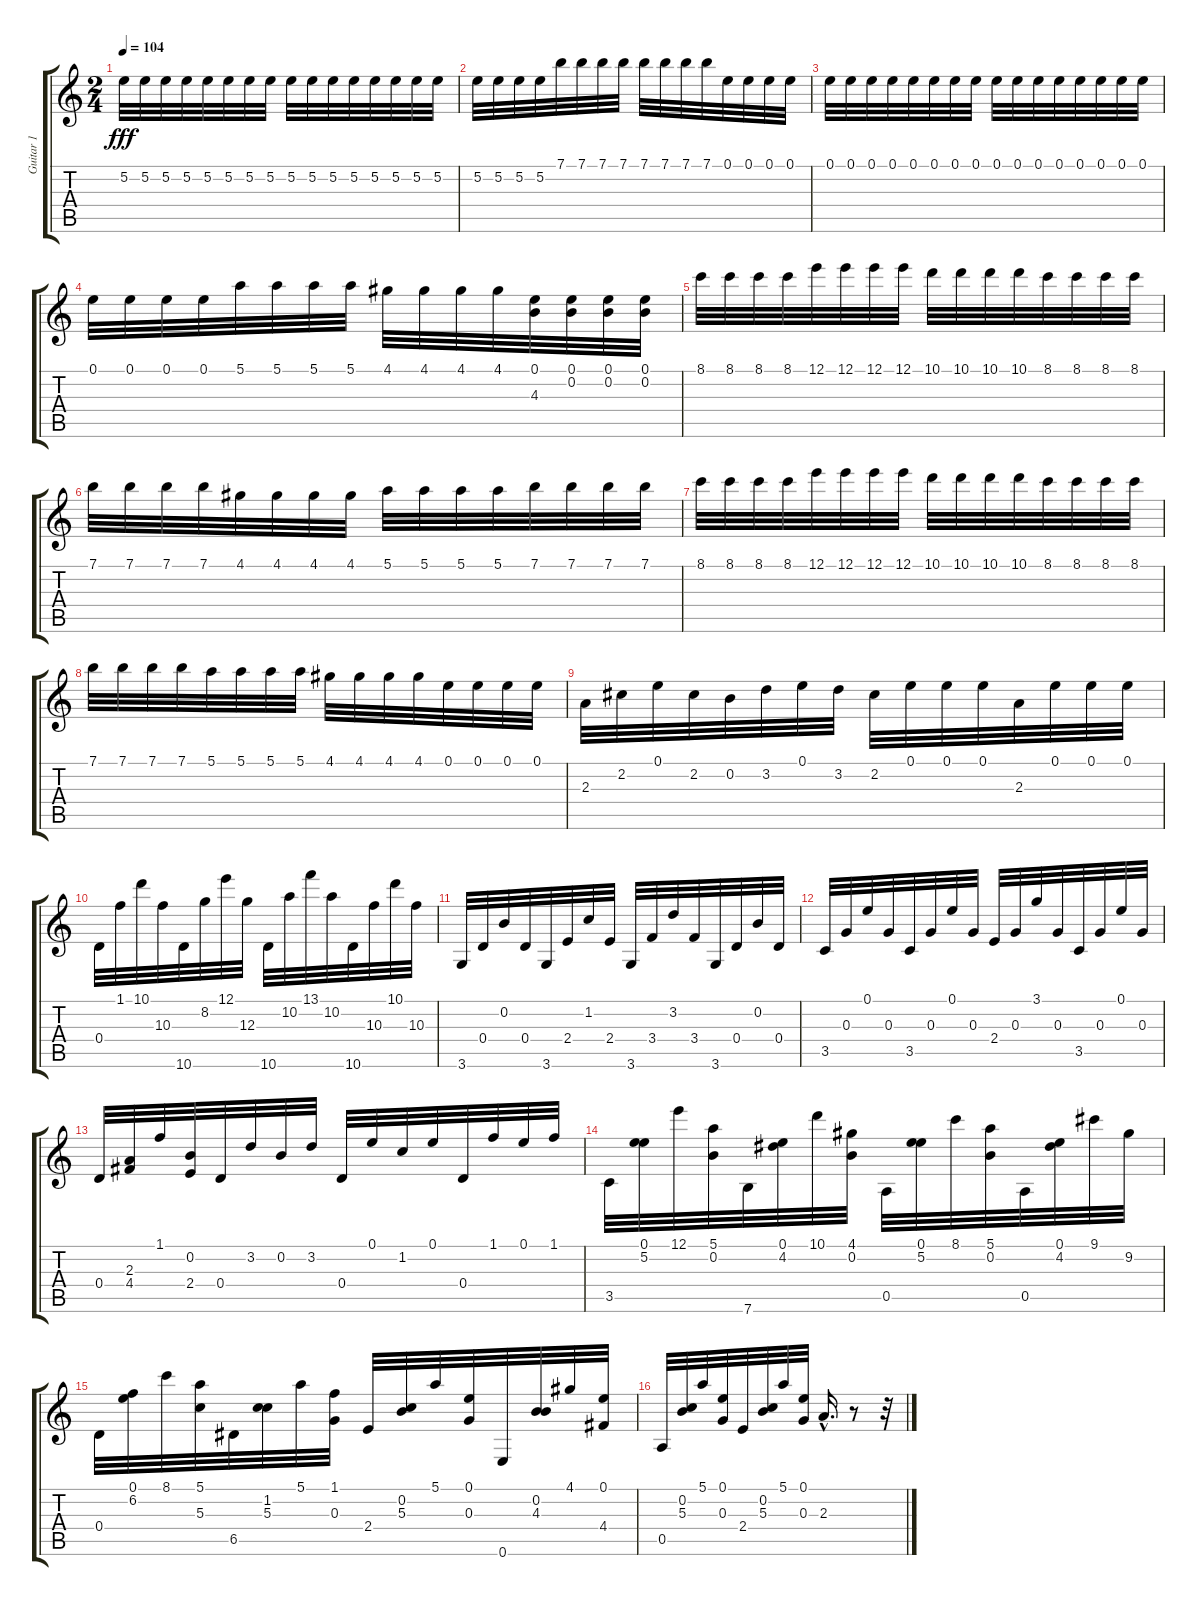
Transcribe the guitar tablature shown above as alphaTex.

\track ("Guitar 1" "Guitar 1") {instrument acousticguitarnylon}
\staff {score tabs}
\tuning (E4 B3 G3 D3 A2 E2) {hide}
\ts (2 4)
\tempo 104
\clef g2
\ks c
5.2.32{dy fff} 5.2.32 5.2.32 5.2.32 5.2.32 5.2.32 5.2.32 5.2.32 5.2.32 5.2.32 5.2.32 5.2.32 5.2.32 5.2.32 5.2.32 5.2.32 |
5.2.32 5.2.32 5.2.32 5.2.32 7.1.32 7.1.32 7.1.32 7.1.32 7.1.32 7.1.32 7.1.32 7.1.32 0.1.32 0.1.32 0.1.32 0.1.32 |
0.1.32 0.1.32 0.1.32 0.1.32 0.1.32 0.1.32 0.1.32 0.1.32 0.1.32 0.1.32 0.1.32 0.1.32 0.1.32 0.1.32 0.1.32 0.1.32 |
0.1.32 0.1.32 0.1.32 0.1.32 5.1.32 5.1.32 5.1.32 5.1.32 4.1.32 4.1.32 4.1.32 4.1.32 (0.1 4.3).32 (0.1 0.2).32 (0.1 0.2).32 (0.1 0.2).32 |
8.1.32 8.1.32 8.1.32 8.1.32 12.1.32 12.1.32 12.1.32 12.1.32 10.1.32 10.1.32 10.1.32 10.1.32 8.1.32 8.1.32 8.1.32 8.1.32 |
7.1.32 7.1.32 7.1.32 7.1.32 4.1.32 4.1.32 4.1.32 4.1.32 5.1.32 5.1.32 5.1.32 5.1.32 7.1.32 7.1.32 7.1.32 7.1.32 |
8.1.32 8.1.32 8.1.32 8.1.32 12.1.32 12.1.32 12.1.32 12.1.32 10.1.32 10.1.32 10.1.32 10.1.32 8.1.32 8.1.32 8.1.32 8.1.32 |
7.1.32 7.1.32 7.1.32 7.1.32 5.1.32 5.1.32 5.1.32 5.1.32 4.1.32 4.1.32 4.1.32 4.1.32 0.1.32 0.1.32 0.1.32 0.1.32 |
2.3.32 2.2.32 0.1.32 2.2.32 0.2.32 3.2.32 0.1.32 3.2.32 2.2.32 0.1.32 0.1.32 0.1.32 2.3.32 0.1.32 0.1.32 0.1.32 |
0.4.32 1.1.32 10.1.32 10.3.32 10.6.32 8.2.32 12.1.32 12.3.32 10.6.32 10.2.32 13.1.32 10.2.32 10.6.32 10.3.32 10.1.32 10.3.32 |
3.6.32 0.4.32 0.2.32 0.4.32 3.6.32 2.4.32 1.2.32 2.4.32 3.6.32 3.4.32 3.2.32 3.4.32 3.6.32 0.4.32 0.2.32 0.4.32 |
3.5.32 0.3.32 0.1.32 0.3.32 3.5.32 0.3.32 0.1.32 0.3.32 2.4.32 0.3.32 3.1.32 0.3.32 3.5.32 0.3.32 0.1.32 0.3.32 |
0.4.32 (2.3 4.4).32 1.1.32 (0.2 2.4).32 0.4.32 3.2.32 0.2.32 3.2.32 0.4.32 0.1.32 1.2.32 0.1.32 0.4.32 1.1.32 0.1.32 1.1.32 |
3.5.32 (0.1 5.2).32 12.1.32 (5.1 0.2).32 7.6.32 (0.1 4.2).32 10.1.32 (4.1 0.2).32 0.5.32 (0.1 5.2).32 8.1.32 (5.1 0.2).32 0.5.32 (0.1 4.2).32 9.1.32 9.2.32 |
0.4.32 (0.1 6.2).32 8.1.32 (5.1 5.3).32 6.5.32 (1.2 5.3).32 5.1.32 (1.1 0.3).32 2.4.32 (0.2 5.3).32 5.1.32 (0.1 0.3).32 0.6.32 (0.2 4.3).32 4.1.32 (0.1 4.4).32 |
0.5.32 (0.2 5.3).32 5.1.32 (0.1 0.3).32 2.4.32 (0.2 5.3).32 5.1.32 (0.1 0.3).32 2.3{hac}.16{d} r.8 r.32
